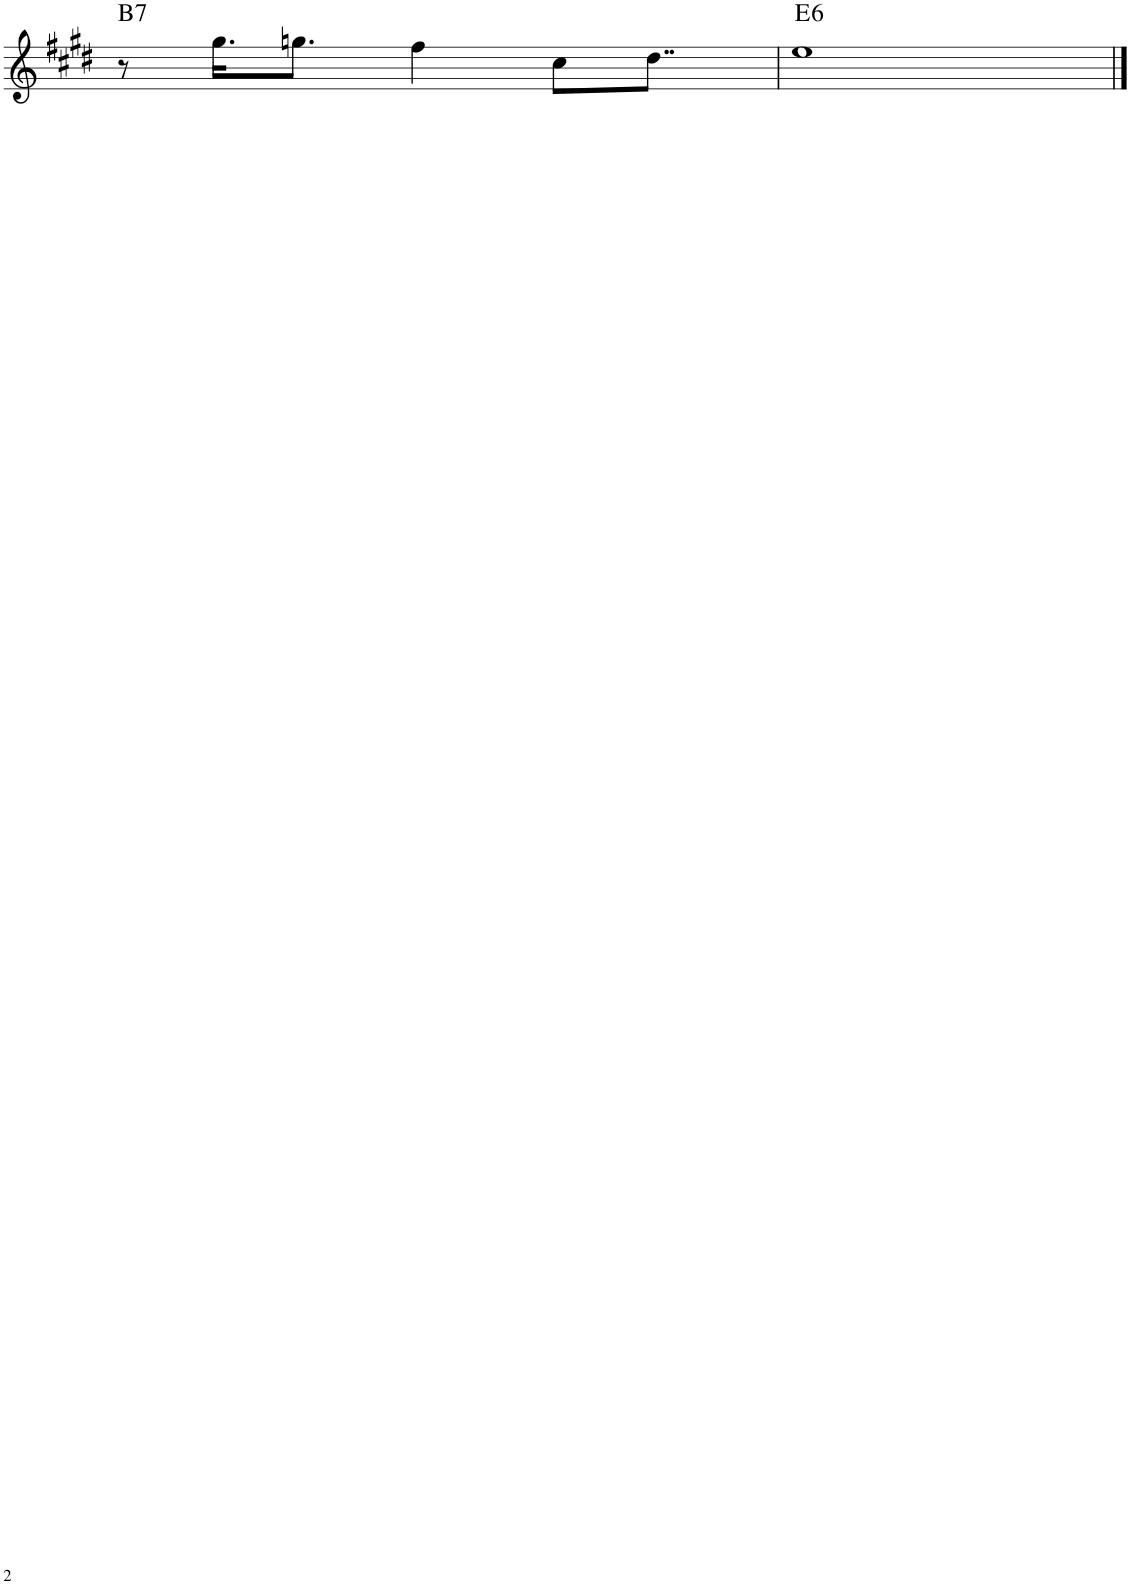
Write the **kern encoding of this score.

**kern	**harte
*part1	*part1
*staff1	*
*I"Piano	*
*I'Pno.	*
!!LO:PB:g=z
*clefG2	*
*k[f#c#g#d#]	*
*M4/4	*
=38	=38
!	!LO:H:kt=7
8r	B:7
16.gg#\KL	.
8.ggn\J	.
4ff#\	.
8cc#\L	.
8..dd#\J	.
=39	=39
!	!LO:H:kt=6
1ee	E:maj6
==	==
*-	*-
